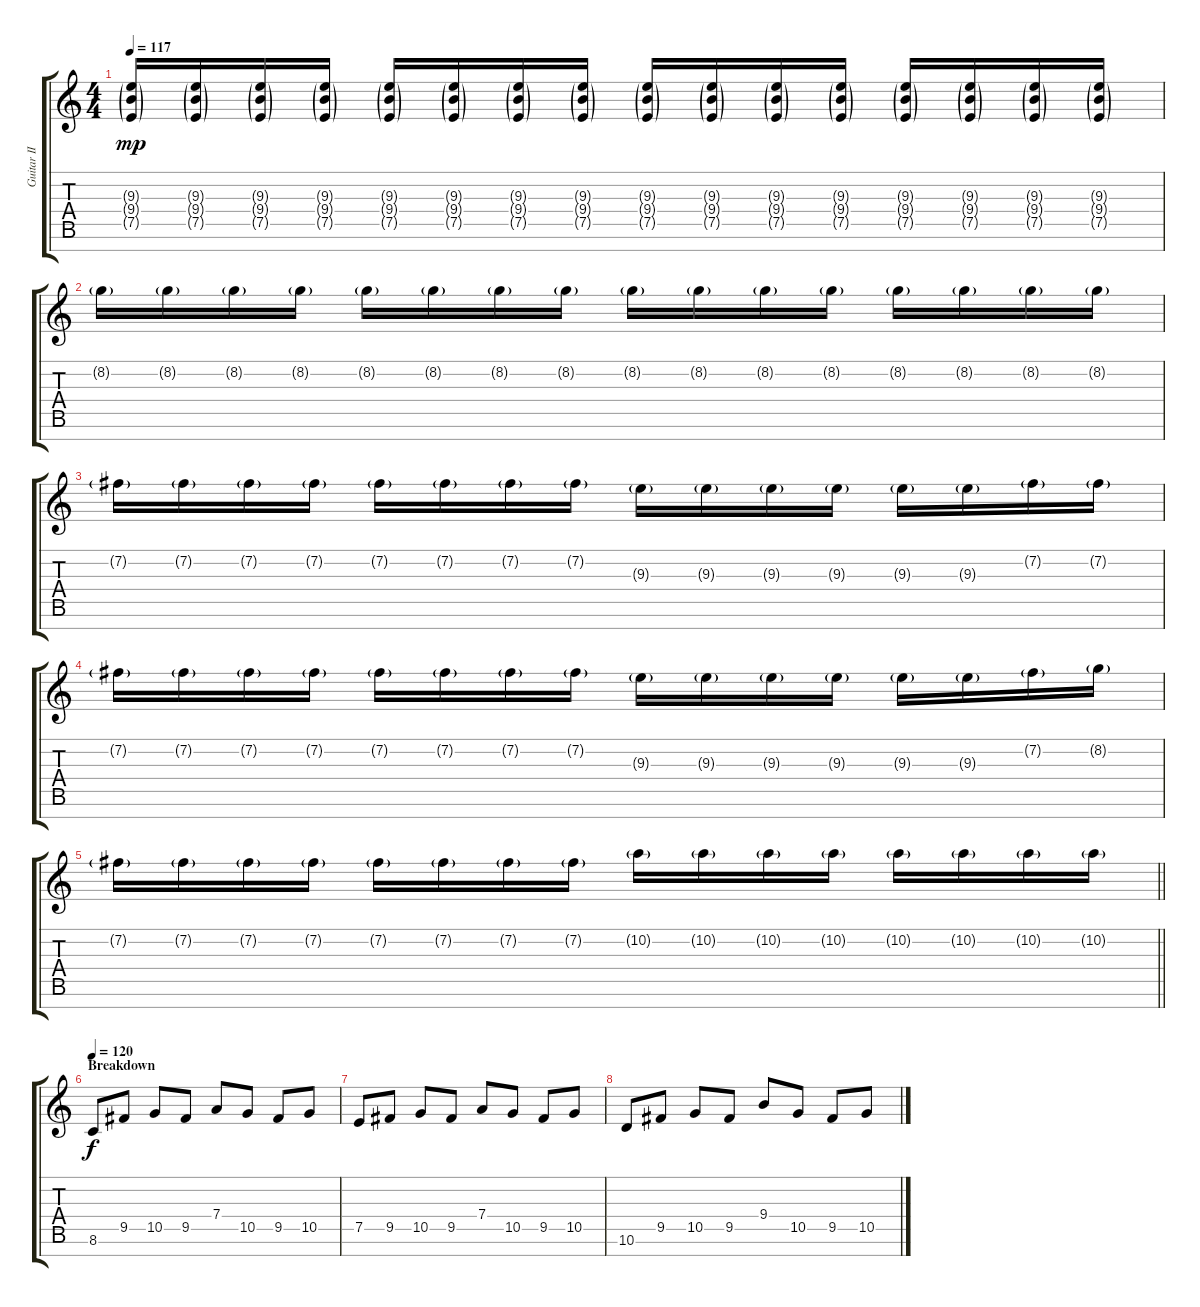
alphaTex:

\track ("Guitar II" "Guitar II") {instrument distortionguitar}
\staff {score tabs}
\tuning (E4 B3 G3 D3 A2 E2 B1) {hide}
\ts (4 4)
\tempo 117
\clef g2
\ks c
(9.3{g} 9.4{g} 7.5{g}).16{dy mp} (9.3{g} 9.4{g} 7.5{g}).16 (9.3{g} 9.4{g} 7.5{g}).16 (9.3{g} 9.4{g} 7.5{g}).16 (9.3{g} 9.4{g} 7.5{g}).16 (9.3{g} 9.4{g} 7.5{g}).16 (9.3{g} 9.4{g} 7.5{g}).16 (9.3{g} 9.4{g} 7.5{g}).16 (9.3{g} 9.4{g} 7.5{g}).16 (9.3{g} 9.4{g} 7.5{g}).16 (9.3{g} 9.4{g} 7.5{g}).16 (9.3{g} 9.4{g} 7.5{g}).16 (9.3{g} 9.4{g} 7.5{g}).16 (9.3{g} 9.4{g} 7.5{g}).16 (9.3{g} 9.4{g} 7.5{g}).16 (9.3{g} 9.4{g} 7.5{g}).16 |
8.2{g}.16 8.2{g}.16 8.2{g}.16 8.2{g}.16 8.2{g}.16 8.2{g}.16 8.2{g}.16 8.2{g}.16 8.2{g}.16 8.2{g}.16 8.2{g}.16 8.2{g}.16 8.2{g}.16 8.2{g}.16 8.2{g}.16 8.2{g}.16 |
7.2{g}.16 7.2{g}.16 7.2{g}.16 7.2{g}.16 7.2{g}.16 7.2{g}.16 7.2{g}.16 7.2{g}.16 9.3{g}.16 9.3{g}.16 9.3{g}.16 9.3{g}.16 9.3{g}.16 9.3{g}.16 7.2{g}.16 7.2{g}.16 |
7.2{g}.16 7.2{g}.16 7.2{g}.16 7.2{g}.16 7.2{g}.16 7.2{g}.16 7.2{g}.16 7.2{g}.16 9.3{g}.16 9.3{g}.16 9.3{g}.16 9.3{g}.16 9.3{g}.16 9.3{g}.16 7.2{g}.16 8.2{g}.16 |
\barLineRight lightlight
7.2{g}.16 7.2{g}.16 7.2{g}.16 7.2{g}.16 7.2{g}.16 7.2{g}.16 7.2{g}.16 7.2{g}.16 10.2{g}.16 10.2{g}.16 10.2{g}.16 10.2{g}.16 10.2{g}.16 10.2{g}.16 10.2{g}.16 10.2{g}.16 |
\section ("" "Breakdown")
\tempo 120
8.6.8{dy f} 9.5.8 10.5.8 9.5.8 7.4.8 10.5.8 9.5.8 10.5.8 |
7.5.8 9.5.8 10.5.8 9.5.8 7.4.8 10.5.8 9.5.8 10.5.8 |
10.6.8 9.5.8 10.5.8 9.5.8 9.4.8 10.5.8 9.5.8 10.5.8
